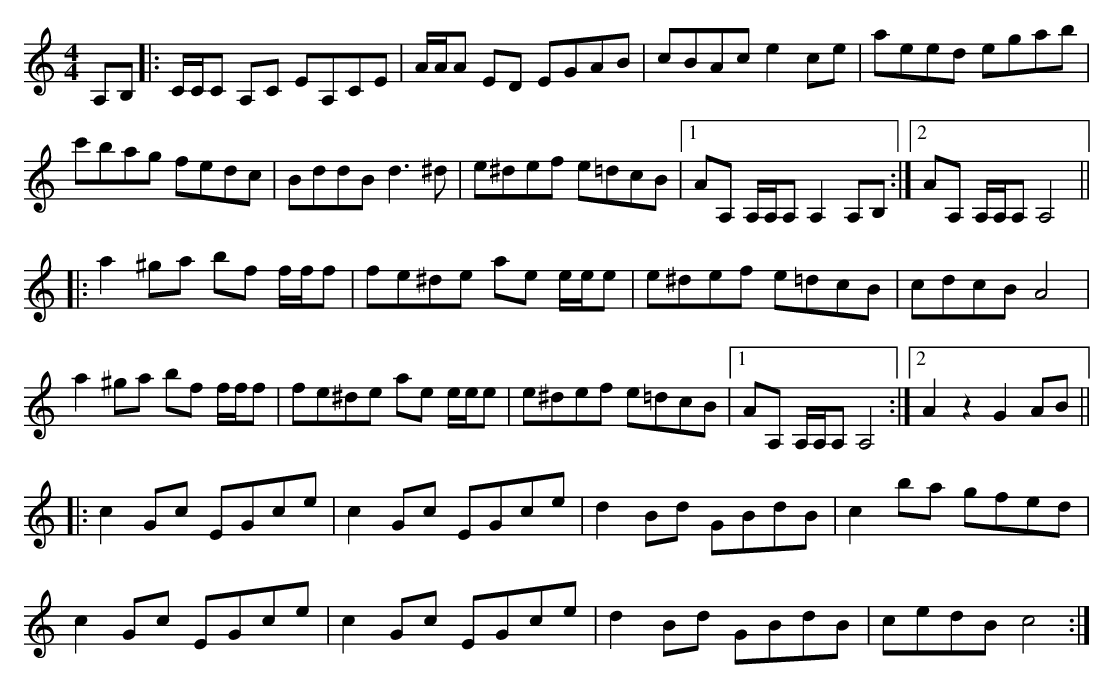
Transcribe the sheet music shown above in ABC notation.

X:1
M:4/4
K:Amin
A,B,|: C/C/C A,C EA,CE | A/A/A ED EGAB | cBAc e2ce | aeed egab |
c'bag fedc | BddB d3^d | e^def e=dcB |1 AA, A,/A,/A, A,2A,B, :|2 AA, A,/A,/A, A,4||
|: a2^ga bf f/f/f|fe^de ae e/e/e|e^def e=dcB|cdcB A4|
a2^ga bf f/f/f|fe^de ae e/e/e|e^def e=dcB |1 AA, A,/A,/A,A,4 :|2 A2z2 G2AB ||
|: c2Gc EGce | c2Gc EGce | d2Bd GBdB | c2ba gfed |
c2Gc EGce | c2Gc EGce | d2Bd GBdB | cedB c4 :|
